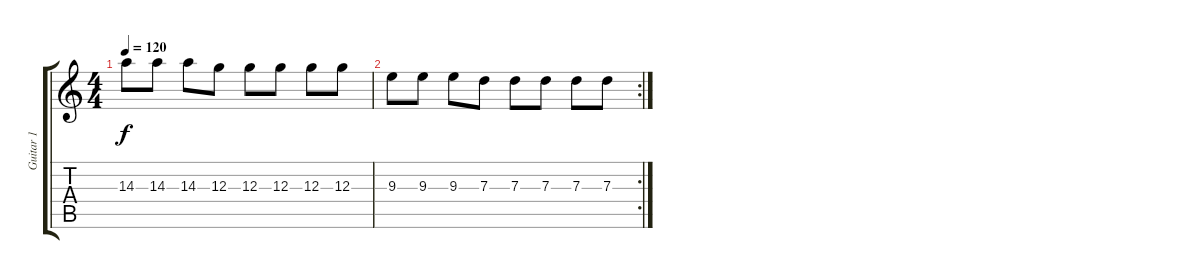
\track ("Guitar 1" "Guitar 1") {instrument distortionguitar}
\staff {score tabs}
\tuning (E4 B3 G3 D3 A2 E2) {hide}
\ts (4 4)
\tempo 120
\clef g2
\ks c
14.3.8{dy f} 14.3.8 14.3.8 12.3.8 12.3.8 12.3.8 12.3.8 12.3.8 |
\rc 2
9.3.8 9.3.8 9.3.8 7.3.8 7.3.8 7.3.8 7.3.8 7.3.8
